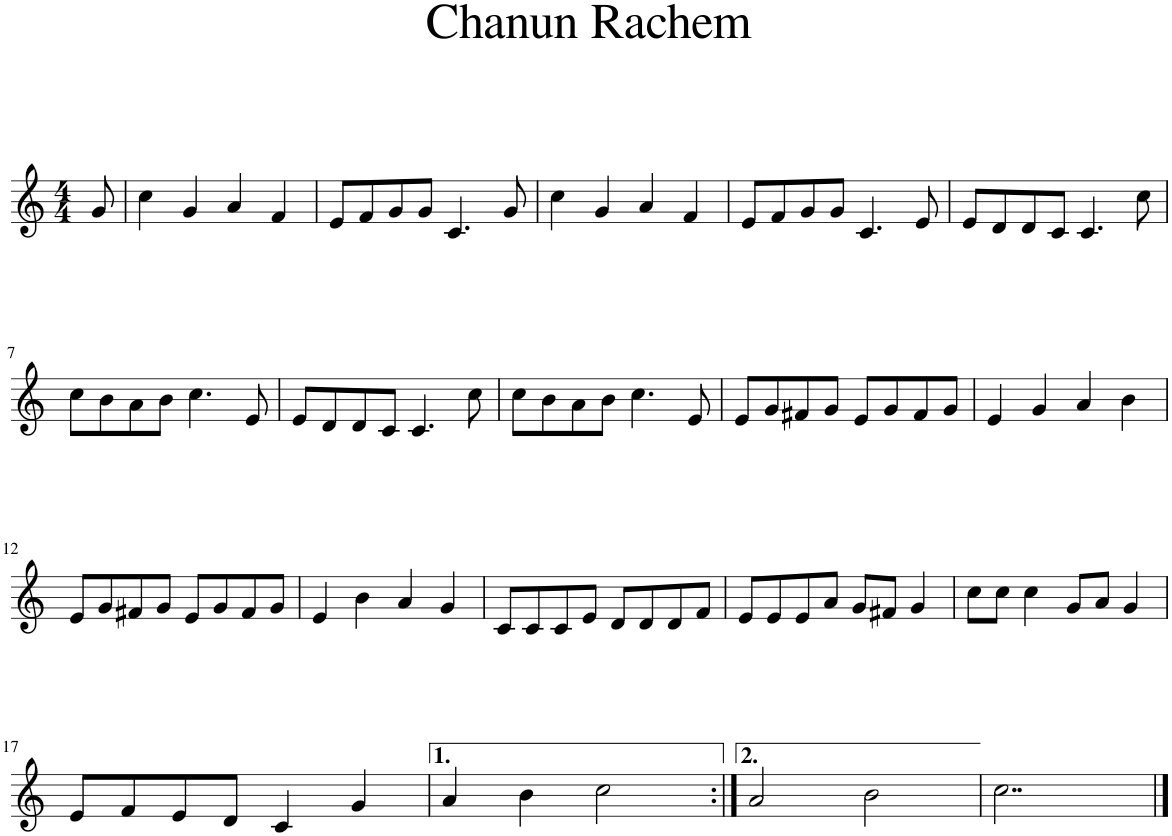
**kern
*part1
*staff1
*I"Bb Trumpet
*I'Bb Tpt.
*clefG2
*Trd1c2
*k[]
*M4/4
=1
8g/
=2
4cc\
4g/
4a/
4f/
=3
8e/L
8f/
8g/
8g/J
4.c/
8g/
=4
4cc\
4g/
4a/
4f/
=5
8e/L
8f/
8g/
8g/J
4.c/
8e/
=6
8e/L
8d/
8d/
8c/J
4.c/
8cc\
!!LO:LB:g=z
=7
8cc\L
8b\
8a\
8b\J
4.cc\
8e/
=8
8e/L
8d/
8d/
8c/J
4.c/
8cc\
=9
8cc\L
8b\
8a\
8b\J
4.cc\
8e/
=10
8e/L
8g/
8f#X/
8g/J
8e/L
8g/
8f#/
8g/J
=11
4e/
4g/
4a/
4b\
!!LO:LB:g=z
=12
8e/L
8g/
8f#X/
8g/J
8e/L
8g/
8f#/
8g/J
=13
4e/
4b\
4a/
4g/
=14
8c/L
8c/
8c/
8e/J
8d/L
8d/
8d/
8f/J
=15
8e/L
8e/
8e/
8a/J
8g/L
8f#X/J
4g/
=16
8cc\L
8cc\J
4cc\
8g/L
8a/J
4g/
!!LO:LB:g=z
=17
8e/L
8f/
8e/
8d/J
4c/
4g/
=18
4a/
4b\
2cc\
=19:|!
2a/
2b\
=20
2..cc\
==
*-
